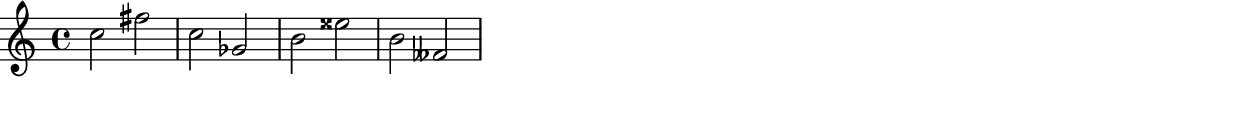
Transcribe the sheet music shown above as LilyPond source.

%% Generated by lilypond-book
%% Options: [exampleindent=10.16\mm,indent=0\mm,line-width=160\mm,paper-height=845.047\pt,paper-width=597.508\pt,papersize='(cons (* 597.508 pt) (* 845.047 pt)),quote]
\include "lilypond-book-preamble.ly"


% ****************************************************************
% Start cut-&-pastable-section
% ****************************************************************

#(ly:set-option 'eps-box-padding 3.000000)



\paper {
  #(set-paper-size '(cons (* 597.508 pt) (* 845.047 pt)))
  indent = 0\mm
  line-width = 160\mm
  % offset the left padding, also add 1mm as lilypond creates cropped
  % images with a little space on the right
  line-width = #(- line-width (* mm  3.000000) (* mm 1))
  line-width = 160\mm - 2.0 * 10.16\mm
  % offset the left padding, also add 1mm as lilypond creates cropped
  % images with a little space on the right
  line-width = #(- line-width (* mm  3.000000) (* mm 1))
}

\layout {
  
}




% ****************************************************************
% ly snippet:
% ****************************************************************
\sourcefileline 296
\relative {
  c''2 fis
  c2 ges
  b2 eisis
  b2 feses
}


% ****************************************************************
% end ly snippet
% ****************************************************************
